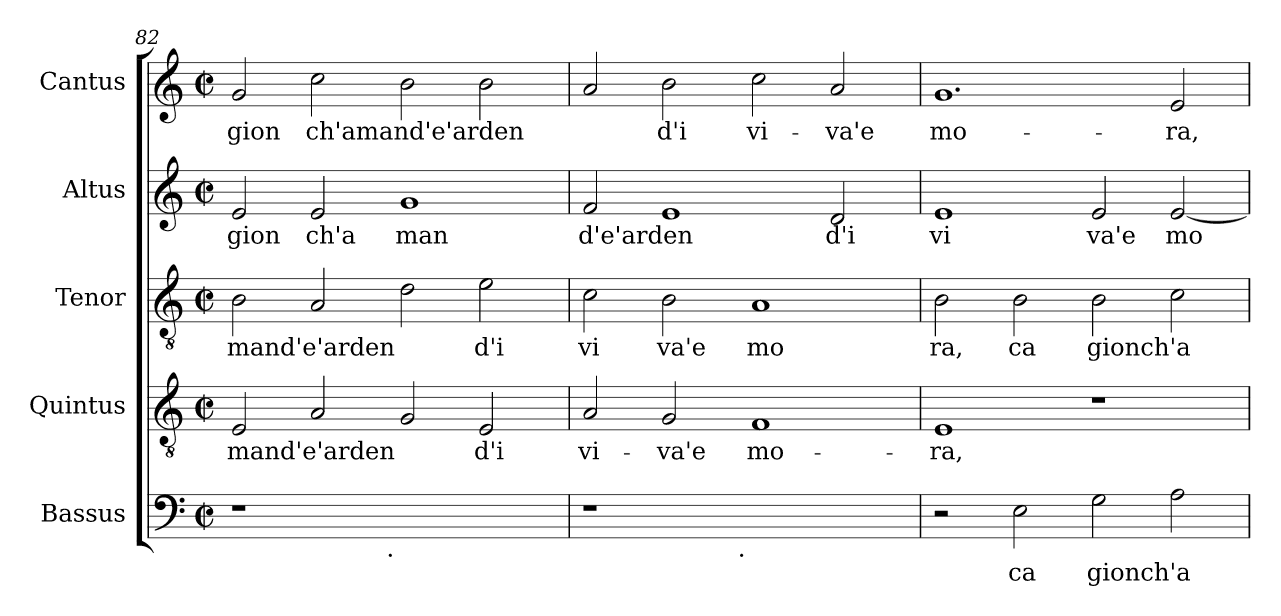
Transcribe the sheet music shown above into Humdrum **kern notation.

**kern	**text	**kern	**text	**kern	**text	**kern	**text	**kern	**text
*part5	*part5	*part4	*part4	*part3	*part3	*part2	*part2	*part1	*part1
*staff5	*staff5	*staff4	*staff4	*staff3	*staff3	*staff2	*staff2	*staff1	*staff1
*I"Bassus	*	*I"Quintus	*	*I"Tenor	*	*I"Altus	*	*I"Cantus	*
*clefF4	*	*clefGv2	*	*clefGv2	*	*clefG2	*	*clefG2	*
*k[]	*	*k[]	*	*k[]	*	*k[]	*	*k[]	*
*C:	*	*C:	*	*C:	*	*C:	*	*C:	*
*M2/2	*	*M2/2	*	*M2/2	*	*M2/2	*	*M2/2	*
*met(c|)	*	*met(c|)	*	*met(c|)	*	*met(c|)	*	*met(c|)	*
=82	=82	=82	=82	=82	=82	=82	=82	=82	=82
!	!	!	!LO:LY:b:cj	!	!LO:LY:b:cj	!	!LO:LY:b:cj	!	!LO:LY:b:cj
*^	*	*	*	*	*	*	*	*	*
1r	2ryy	.	2E/	-mand'e'arden-	2B\	mand'e'arden	2e/	gion	2g/	-gion
!	!	!	!	!LO:LY:b:cj	!	!LO:LY:b:cj	!	!LO:LY:b:cj	!	!LO:LY:b:cj
.	4...ryy	.	2A/	--	2A/	.	2e/	ch'a	2cc\	ch'amand'e'arden-
!	!LO:TX:b:t=.	!	!	!	!	!	!	!	!	!
.	1ryy	.	.	.	.	.	.	.	.	.
!	!	!	!	!LO:LY:b:cj	!	!LO:LY:b:cj	!	!LO:LY:b:cj	!	!LO:LY:b:cj
1ryy	.	.	2G/	--	2d\	.	1g	man	2b\	--
!	!	!	!	!LO:LY:b:cj	!	!LO:LY:b:cj	!	!	!	!LO:LY:b:cj
.	.	.	2E/	-d'i	2e\	d'i	.	.	2b\	--
.	32ryy	.	.	.	.	.	.	.	.	.
=83	=83	=83	=83	=83	=83	=83	=83	=83	=83	=83
!	!	!	!	!LO:LY:b:cj	!	!LO:LY:b:cj	!	!LO:LY:b:cj	!	!LO:LY:b:cj
1r	2ryy	.	2A/	vi-	2c\	vi	2f/	d'e'arden	2a/	--
!	!	!	!	!LO:LY:b:cj	!	!LO:LY:b:cj	!	!LO:LY:b:cj	!	!LO:LY:b:cj
.	4...ryy	.	2G/	-va'e	2B\	va'e	1e	.	2b\	-d'i
!	!LO:TX:b:t=.	!	!	!	!	!	!	!	!	!
.	1ryy	.	.	.	.	.	.	.	.	.
!	!	!	!	!LO:LY:b:cj	!	!LO:LY:b:cj	!	!	!	!LO:LY:b:cj
1ryy	.	.	1F	mo-	1A	mo	.	.	2cc\	vi-
!	!	!	!	!	!	!	!	!LO:LY:b:cj	!	!LO:LY:b:cj
.	.	.	.	.	.	.	2d/	d'i	2a/	-va'e
.	32ryy	.	.	.	.	.	.	.	.	.
=84	=84	=84	=84	=84	=84	=84	=84	=84	=84	=84
!	!	!	!	!LO:LY:b:cj	!	!LO:LY:b:cj	!	!LO:LY:b:cj	!	!LO:LY:b:cj
*v	*v	*	*	*	*	*	*	*	*	*
2r	.	1E	-ra,	2B\	ra,	1e	vi	1.g	mo-
!	!LO:LY:b:cj	!	!	!	!LO:LY:b:cj	!	!	!	!
2E\	ca	.	.	2B\	ca	.	.	.	.
!	!LO:LY:b:cj	!	!	!	!LO:LY:b:cj	!	!LO:LY:b:cj	!	!
2G\	gionch'a	1r	.	2B\	gionch'a	2e/	va'e	.	.
!	!LO:LY:b:cj	!	!	!	!LO:LY:b:cj	!	!LO:LY:b:cj	!	!LO:LY:b:cj
2A\	.	.	.	2c\	.	[<2e/	mo	2e/	-ra,
=	=	=	=	=	=	=	=	=	=
*-	*-	*-	*-	*-	*-	*-	*-	*-	*-
